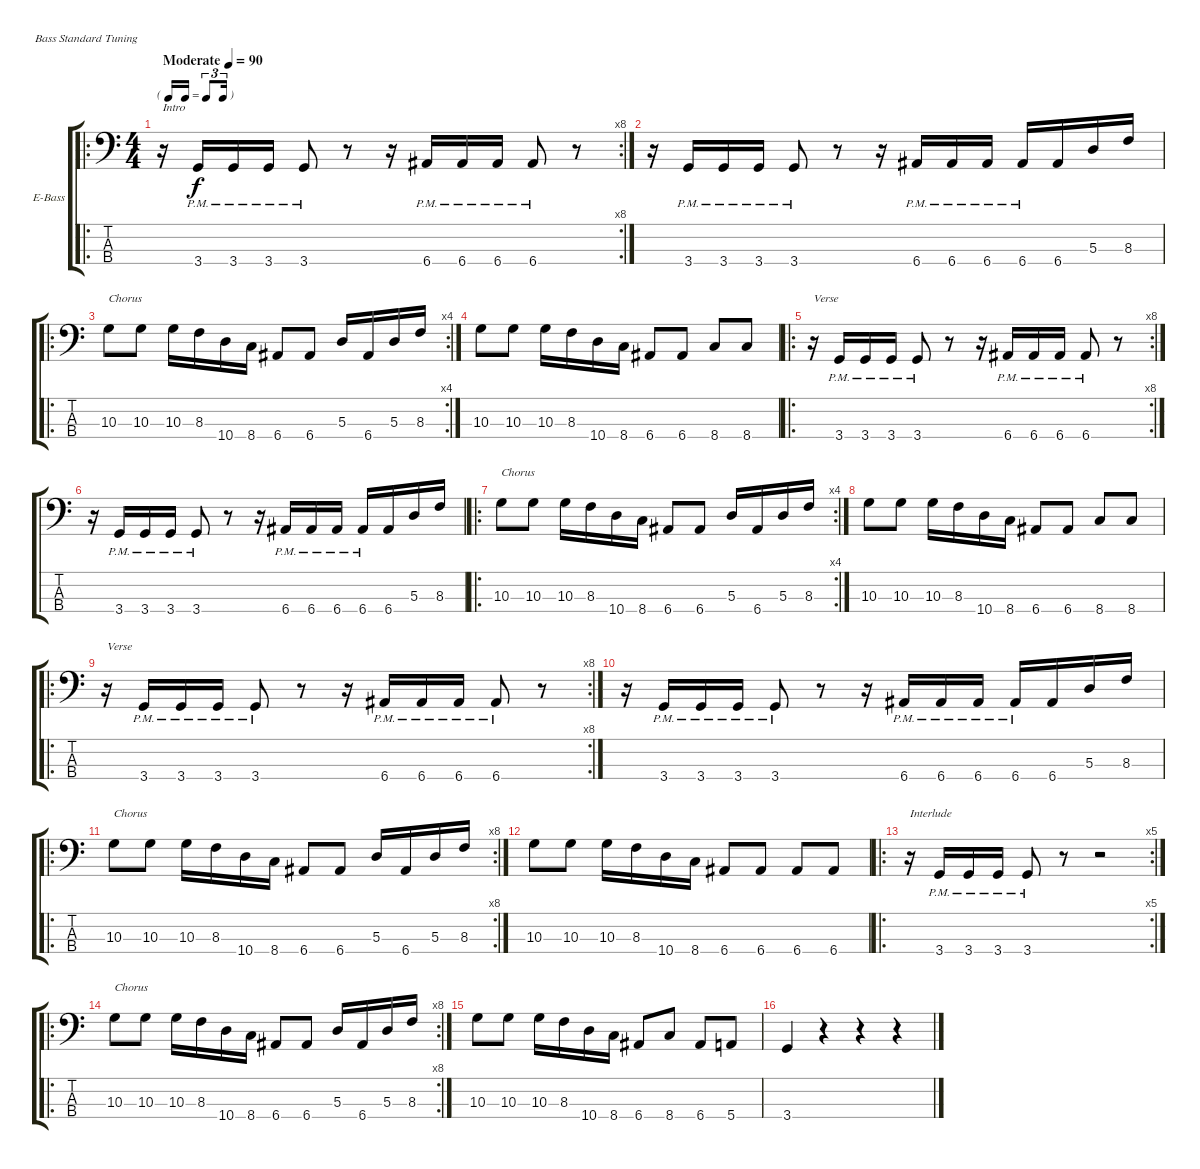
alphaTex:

\bracketExtendMode groupsimilarinstruments
\firstSystemTrackNameOrientation horizontal
\otherSystemsTrackNameOrientation horizontal
\track ("Bass" "E-Bass") {instrument electricbasspick}
\staff {score tabs}
\tuning (G2 D2 A1 E1)
\ro
\rc 8
\ts (4 4)
\beaming (8 2 2 2 2)
\tf triplet16th
\tempo (90 "Moderate")
\clef f4
\ks c
r.16{txt "Intro" dy f instrument electricbasspick} 3.4{pm}.16 3.4{pm}.16 3.4{pm}.16 3.4{pm}.8 r.8 r.16 6.4{pm}.16 6.4{pm}.16 6.4{pm}.16 6.4{pm}.8 r.8 |
r.16 3.4{pm}.16 3.4{pm}.16 3.4{pm}.16 3.4{pm}.8 r.8 r.16 6.4{pm}.16 6.4{pm}.16 6.4{pm}.16 6.4{pm}.16 6.4.16 5.3.16 8.3.16 |
\ro
\rc 4
10.3.8{txt "Chorus"} 10.3.8 10.3.16 8.3.16 10.4.16 8.4.16 6.4.8 6.4.8 5.3.16 6.4.16 5.3.16 8.3.16 |
10.3.8 10.3.8 10.3.16 8.3.16 10.4.16 8.4.16 6.4.8 6.4.8 8.4.8 8.4.8 |
\ro
\rc 8
r.16{txt "Verse"} 3.4{pm}.16 3.4{pm}.16 3.4{pm}.16 3.4{pm}.8 r.8 r.16 6.4{pm}.16 6.4{pm}.16 6.4{pm}.16 6.4{pm}.8 r.8 |
r.16 3.4{pm}.16 3.4{pm}.16 3.4{pm}.16 3.4{pm}.8 r.8 r.16 6.4{pm}.16 6.4{pm}.16 6.4{pm}.16 6.4{pm}.16 6.4.16 5.3.16 8.3.16 |
\ro
\rc 4
10.3.8{txt "Chorus"} 10.3.8 10.3.16 8.3.16 10.4.16 8.4.16 6.4.8 6.4.8 5.3.16 6.4.16 5.3.16 8.3.16 |
10.3.8 10.3.8 10.3.16 8.3.16 10.4.16 8.4.16 6.4.8 6.4.8 8.4.8 8.4.8 |
\ro
\rc 8
r.16{txt "Verse"} 3.4{pm}.16 3.4{pm}.16 3.4{pm}.16 3.4{pm}.8 r.8 r.16 6.4{pm}.16 6.4{pm}.16 6.4{pm}.16 6.4{pm}.8 r.8 |
r.16 3.4{pm}.16 3.4{pm}.16 3.4{pm}.16 3.4{pm}.8 r.8 r.16 6.4{pm}.16 6.4{pm}.16 6.4{pm}.16 6.4{pm}.16 6.4.16 5.3.16 8.3.16 |
\ro
\rc 8
10.3.8{txt "Chorus"} 10.3.8 10.3.16 8.3.16 10.4.16 8.4.16 6.4.8 6.4.8 5.3.16 6.4.16 5.3.16 8.3.16 |
10.3.8 10.3.8 10.3.16 8.3.16 10.4.16 8.4.16 6.4.8 6.4.8 6.4.8 6.4.8 |
\ro
\rc 5
r.16{txt "Interlude"} 3.4{pm}.16 3.4{pm}.16 3.4{pm}.16 3.4{pm}.8 r.8 r.2 |
\ro
\rc 8
10.3.8{txt "Chorus"} 10.3.8 10.3.16 8.3.16 10.4.16 8.4.16 6.4.8 6.4.8 5.3.16 6.4.16 5.3.16 8.3.16 |
10.3.8 10.3.8 10.3.16 8.3.16 10.4.16 8.4.16 6.4.8 8.4.8 6.4.8 5.4.8 |
3.4.4 r.4 r.4 r.4
